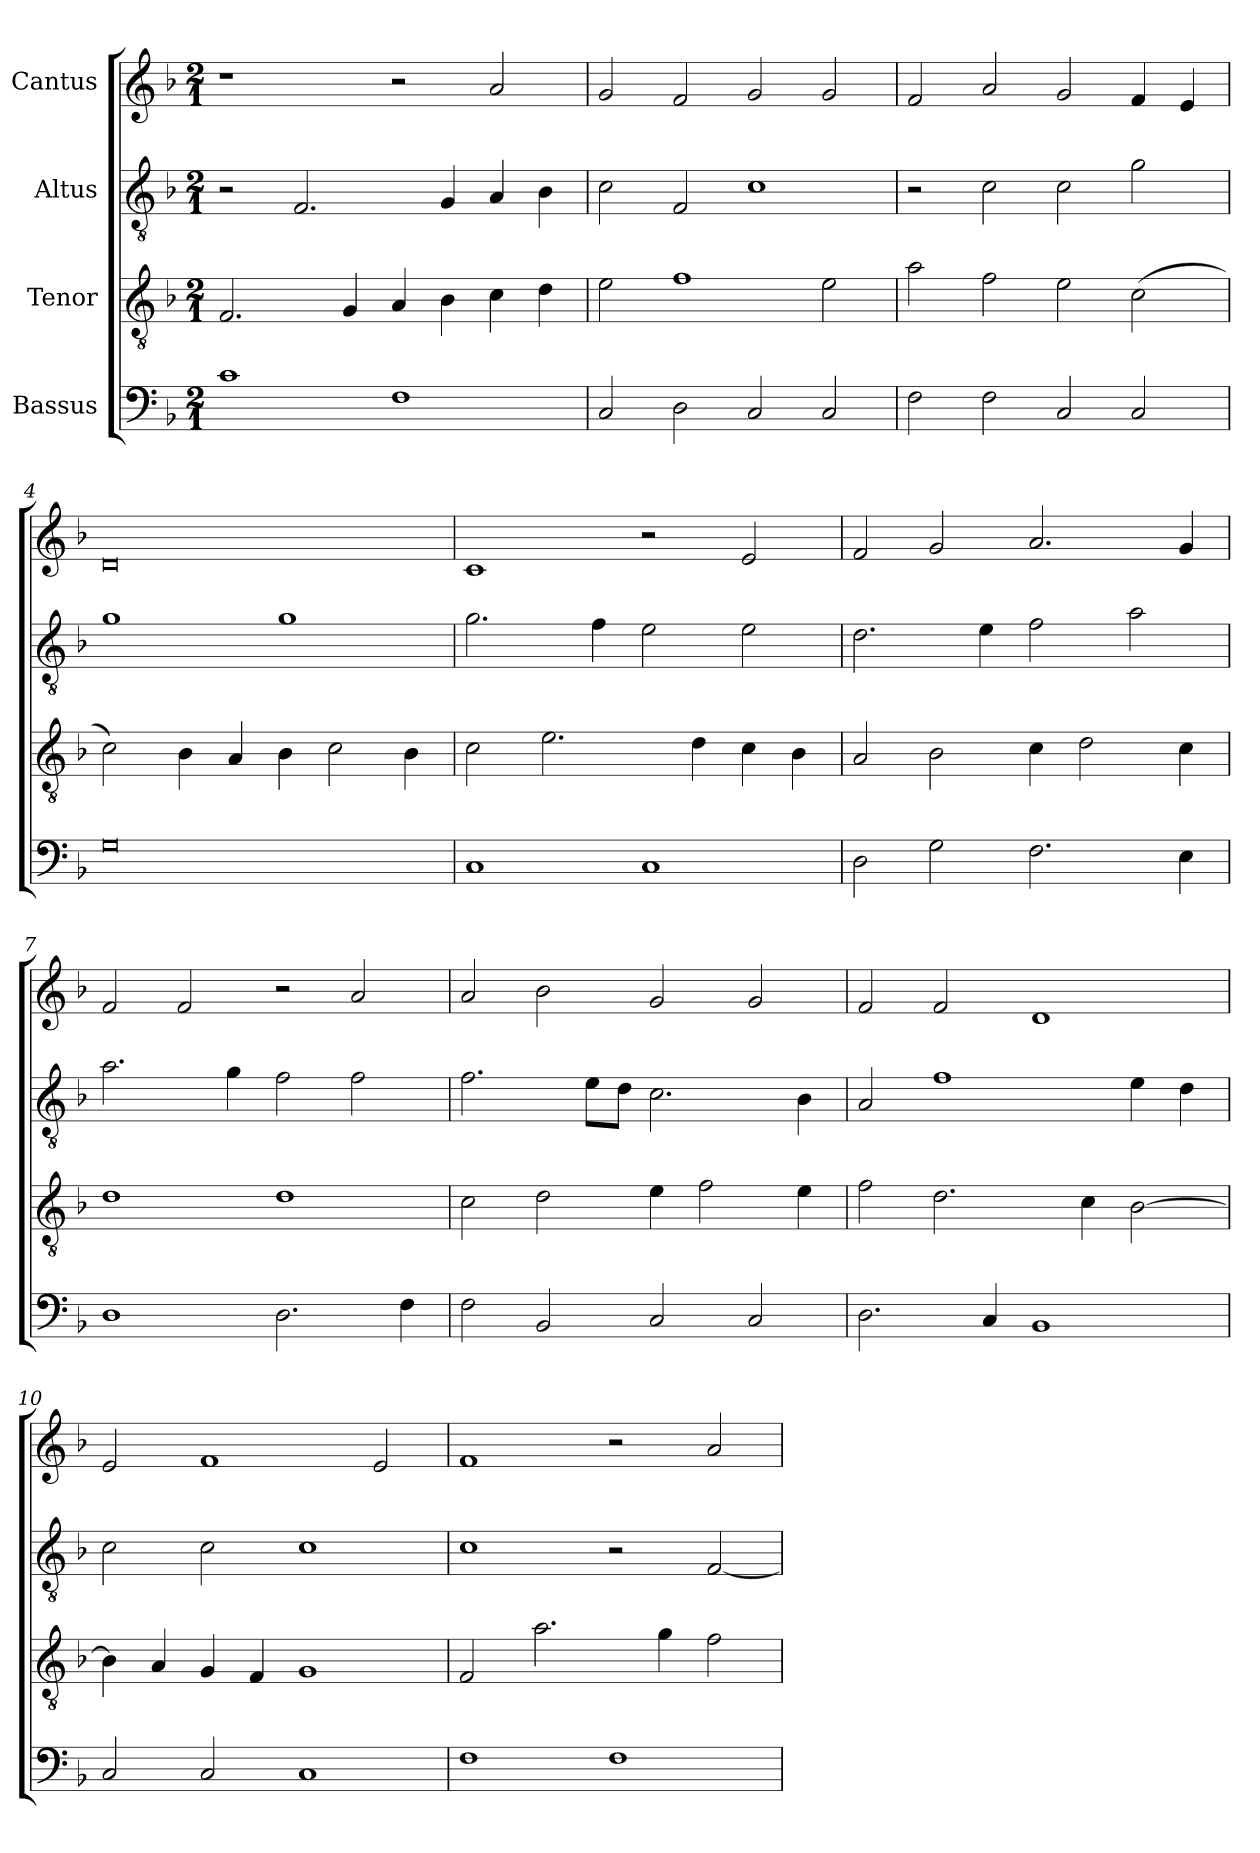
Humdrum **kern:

**kern	**kern	**kern	**kern
*part4	*part3	*part2	*part1
*staff4	*staff3	*staff2	*staff1
*I"Bassus	*I"Tenor	*I"Altus	*I"Cantus
!!LO:PB:g=z
*clefF4	*clefGv2	*clefGv2	*clefG2
*	*ITrd7c12	*ITrd7c12	*
*k[b-]	*k[b-]	*k[b-]	*k[b-]
*F:	*F:	*F:	*F:
*M2/1	*M2/1	*M2/1	*M2/1
*MM320	*MM320	*MM320	*MM320
=1	=1	=1	=1
1ci	2.FFi/	2r	1r
.	.	2.FFi/	.
.	4GGi/	.	.
1Fi	4AAi/	.	2r
.	4BB-i\	4GGi/	.
.	4Ci\	4AAi/	2ai/
.	4Di\	4BB-i\	.
=2	=2	=2	=2
2Ci/	2Ei\	2Ci\	2gi/
2Di\	1Fi	2FFi/	2fi/
2Ci/	.	1Ci	2gi/
2Ci/	2Ei\	.	2gi/
=3	=3	=3	=3
2Fi\	2Ai\	2r	2fi/
2Fi\	2Fi\	2Ci\	2ai/
2Ci/	2Ei\	2Ci\	2gi/
2Ci/	(2Ci\	2Gi\	4fi/
.	.	.	4ei/
=4	=4	=4	=4
0Gi	2Ci\)	1Gi	0di
.	4BB-i\	.	.
.	4AAi/	.	.
.	4BB-i\	1Gi	.
.	2Ci\	.	.
.	4BB-i\	.	.
!!LO:LB:g=z
=5	=5	=5	=5
1Ci	2Ci\	2.Gi\	1ci
.	2.Ei\	.	.
.	.	4Fi\	.
1Ci	.	2Ei\	2r
.	4Di\	.	.
.	4Ci\	2Ei\	2ei/
.	4BB-i\	.	.
=6	=6	=6	=6
2Di\	2AAi/	2.Di\	2fi/
2Gi\	2BB-i\	.	2gi/
.	.	4Ei\	.
2.Fi\	4Ci\	2Fi\	2.ai/
.	2Di\	.	.
.	.	2Ai\	.
4Ei\	4Ci\	.	4gi/
=7	=7	=7	=7
1Di	1Di	2.Ai\	2fi/
.	.	.	2fi/
.	.	4Gi\	.
2.Di\	1Di	2Fi\	2r
.	.	2Fi\	2ai/
4Fi\	.	.	.
=8	=8	=8	=8
2Fi\	2Ci\	2.Fi\	2ai/
2BB-i/	2Di\	.	2b-i\
.	.	8Ei\L	.
.	.	8Di\J	.
2Ci/	4Ei\	2.Ci\	2gi/
.	2Fi\	.	.
2Ci/	.	.	2gi/
.	4Ei\	4BB-i\	.
=9	=9	=9	=9
2.Di\	2Fi\	2AAi/	2fi/
.	2.Di\	1Fi	2fi/
4Ci/	.	.	.
1BB-i	.	.	1di
.	4Ci\	.	.
.	[>2BB-i\	4Ei\	.
.	.	4Di\	.
!!LO:LB:g=z
=10	=10	=10	=10
2Ci/	4BB-i\]	2Ci\	2ei/
.	4AAi/	.	.
2Ci/	4GGi/	2Ci\	1fi
.	4FFi/	.	.
1Ci	1GGi	1Ci	.
.	.	.	2ei/
=11	=11	=11	=11
1Fi	2FFi/	1Ci	1fi
.	2.Ai\	.	.
1Fi	.	2r	2r
.	4Gi\	.	.
.	2Fi\	[<2FFi/	2ai/
=	=	=	=
*-	*-	*-	*-
